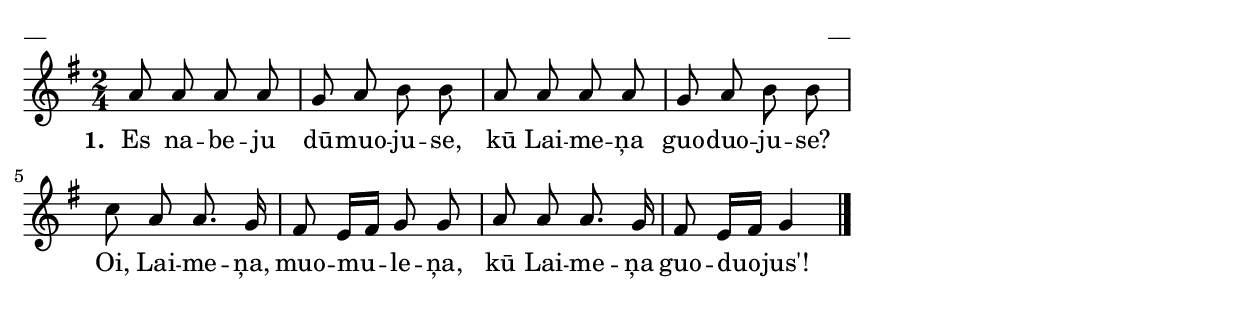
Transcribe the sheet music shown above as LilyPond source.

\version "2.13.18"
\paper {
line-width = 14\cm
left-margin = 0.4\cm
between-system-padding = 0.1\cm
between-system-space = 0.1\cm
}
% SBTZK, p.113
\layout {
indent = #0
ragged-last = ##f
}


voiceA = \relative c'' {
\clef "treble"
\key g \major
\time 2/4
a8 a a a | g a b b | a a a a | g a b b |
c a a8. g16 | fis8 e16 [fis] g8 g | a a a8. g16 | fis8 e16 [fis] g4 \bar"|."
}

lyricA = \lyricmode {
\set stanza = "1. "
Es na -- be -- ju dū -- muo -- ju -- se, kū Lai -- me -- ņa guo -- duo -- ju -- se?
Oi, Lai -- me -- ņa, muo -- mu -- le -- ņa, kū Lai -- me -- ņa guo -- duo -- jus'!
}

fullScore = <<
%\new ChordNames { \chordsA }
\new Staff {
<<
\new Voice = "voiceA" { \oneVoice \autoBeamOff \voiceA }
\lyricsto "voiceA" \new Lyrics  \lyricA
%\new Voice = "voiceB" { \voiceTwo \autoBeamOff \voiceB }
>>
}
>>



\score {
\fullScore
\header { piece = "__" opus = "__" }
}
\markup { \with-color #(x11-color 'white) \sans \smaller "__" }
\score {
\unfoldRepeats
\fullScore
\midi {
\context { \Staff \remove "Staff_performer" }
\context { \Voice \consists "Staff_performer" }
}
}


